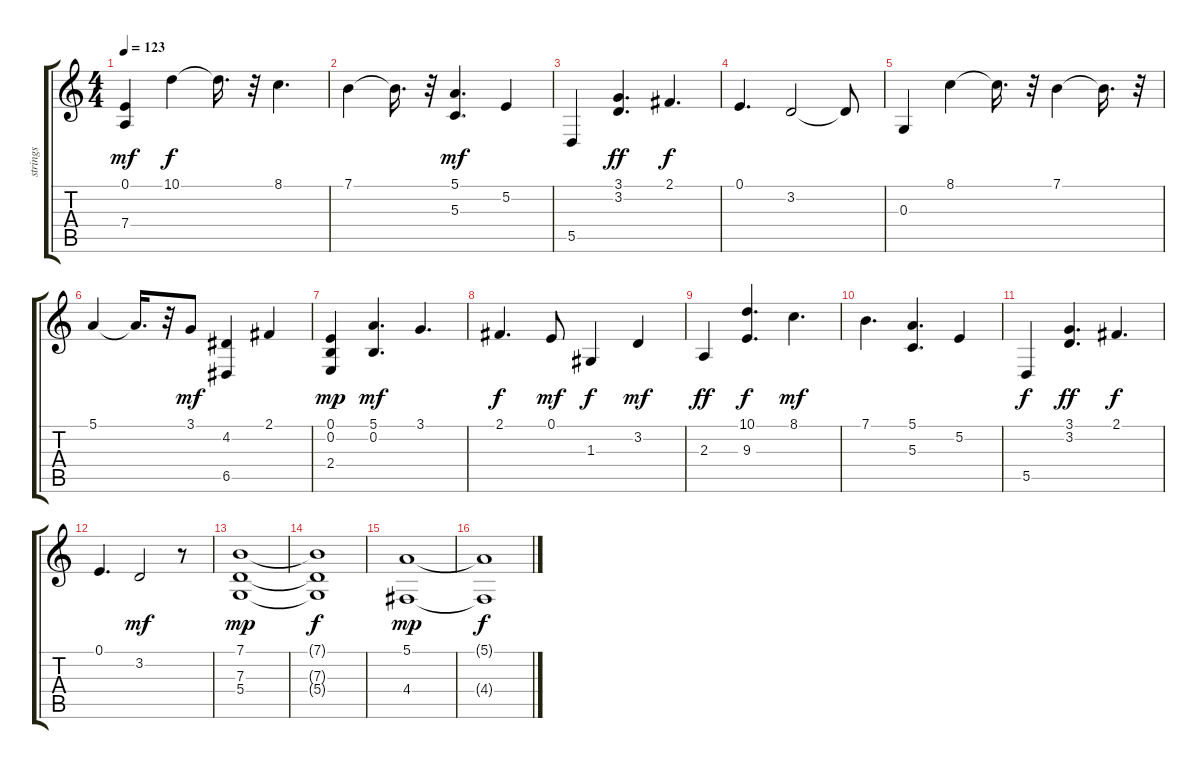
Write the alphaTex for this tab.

\track ("strings " "strings ") {instrument stringensemble1}
\staff {score tabs}
\tuning (E4 B3 G3 D3 A2 E2) {hide}
\ts (4 4)
\tempo 123
\clef g2
\ks c
(0.1 7.4).4{dy mf} 10.1.4{dy f} 10.1{t}.16{d} r.32 8.1.4{d} |
7.1.4 7.1{t}.16{d} r.32 (5.1 5.3).4{d dy mf} 5.2.4 |
5.5.4 (3.1 3.2).4{d dy ff} 2.1.4{d dy f} |
0.1.4{d} 3.2.2 3.2{t}.8 |
0.3.4 8.1.4 8.1{t}.16{d} r.32 7.1.4 7.1{t}.16{d} r.32 |
5.1.4 5.1{t}.16{d} r.32 3.1.8{dy mf} (4.2 6.5).4 2.1.4 |
(0.1 0.2 2.4).4{dy mp} (5.1 0.2).4{d dy mf} 3.1.4{d} |
2.1.4{d dy f} 0.1.8{dy mf} 1.3.4{dy f} 3.2.4{dy mf} |
2.3.4{dy ff} (10.1 9.3).4{d dy f} 8.1.4{d dy mf} |
7.1.4{d} (5.1 5.3).4{d} 5.2.4 |
5.5.4{dy f} (3.1 3.2).4{d dy ff} 2.1.4{d dy f} |
0.1.4{d} 3.2.2{dy mf} r.8 |
(7.1 7.3 5.4).1{dy mp} |
(7.1{t} 7.3{t} 5.4{t}).1{dy f} |
(5.1 4.4).1{dy mp} |
(5.1{t} 4.4{t}).1{dy f}
